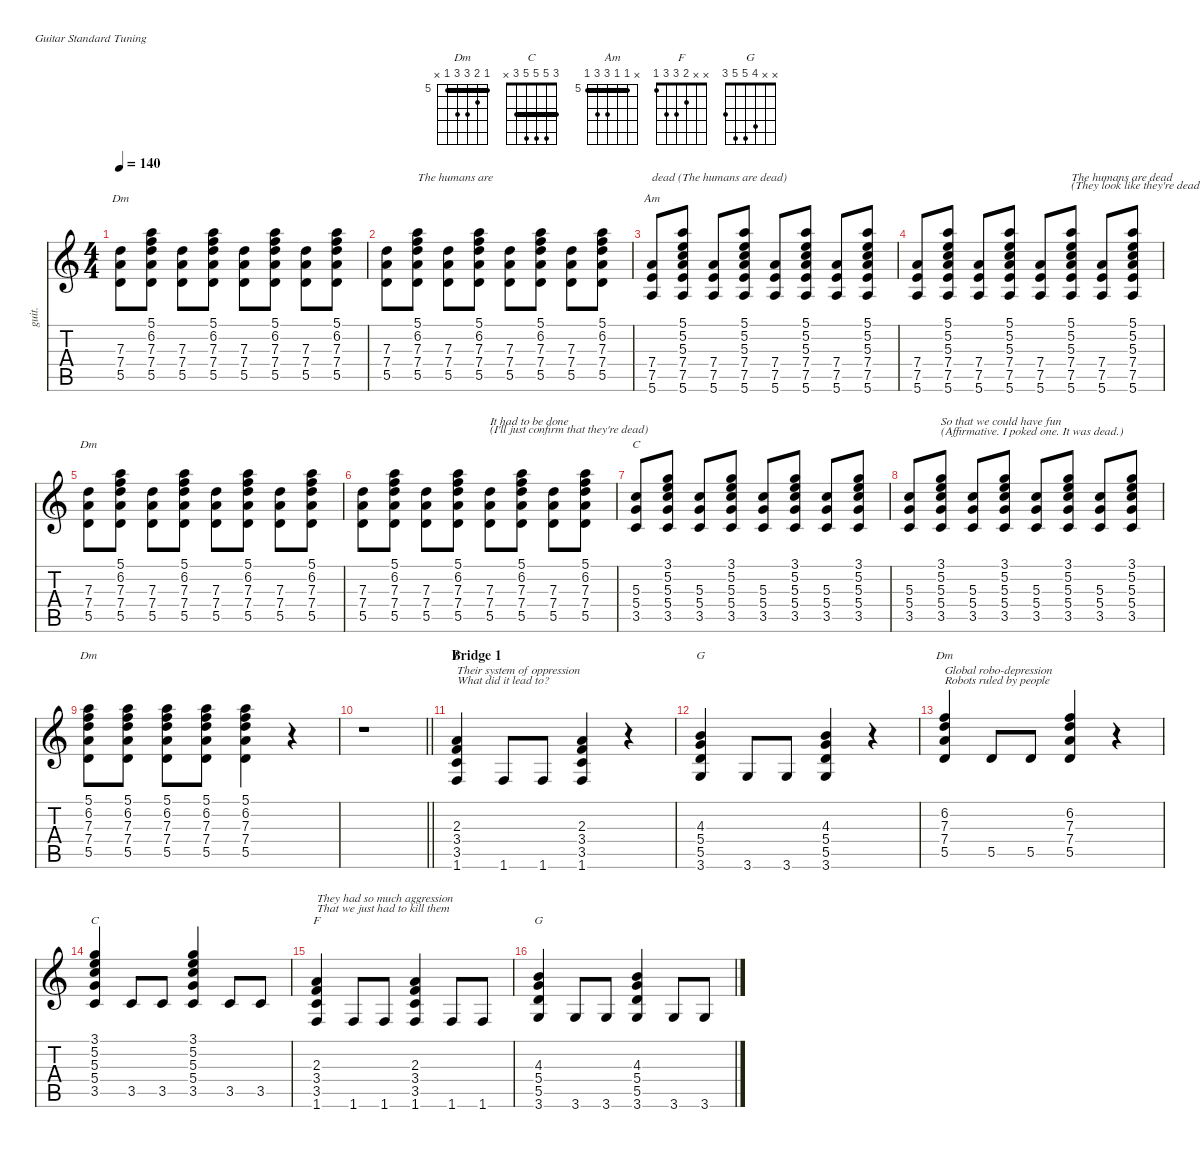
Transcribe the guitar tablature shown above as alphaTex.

\defaultSystemsLayout 4
\hideDynamics
\bracketExtendMode nobrackets
\otherSystemsTrackNameOrientation horizontal
\track ("Guitar1,2-2" "guit.") {defaultSystemsLayout 4 mute instrument acousticguitarnylon}
\staff {score tabs}
\tuning (E4 B3 G3 D3 A2 E2)
\chord ("Dm" x 6 7 7 5 x) {firstfret 5 showfingering false}
\chord ("C" x 5 5 5 3 x) {showfingering false}
\chord ("Am" x 5 5 7 7 5) {firstfret 5 showfingering false barre (5 5)}
\chord ("Dm" 5 6 7 7 5 x) {firstfret 5 showfingering false barre 5}
\chord ("F" x x 2 3 3 1) {showfingering false}
\chord ("G" x x 4 5 5 3) {showfingering false}
\chord ("C" 3 5 5 5 3 x) {showfingering false barre 3}
\ts (4 4)
\tempo 140
\clef g2
\ks aminor
(7.3 7.4 5.5).8{ch "Dm" dy f beam Down} (5.1 6.2 7.3 7.4 5.5).8{beam Down} (7.3 7.4 5.5).8{beam Down} (5.1 6.2 7.3 7.4 5.5).8{beam Down} (7.3 7.4 5.5).8{beam Down} (5.1 6.2 7.3 7.4 5.5).8{beam Down} (7.3 7.4 5.5).8{beam Down} (5.1 6.2 7.3 7.4 5.5).8{beam Down} |
(7.3 7.4 5.5).8{beam Down} (5.1 6.2 7.3 7.4 5.5).8{txt "The humans are" beam Down} (7.3 7.4 5.5).8{beam Down} (5.1 6.2 7.3 7.4 5.5).8{beam Down} (7.3 7.4 5.5).8{beam Down} (5.1 6.2 7.3 7.4 5.5).8{beam Down} (7.3 7.4 5.5).8{beam Down} (5.1 6.2 7.3 7.4 5.5).8{beam Down} |
(7.4 7.5 5.6).8{ch "Am" txt "dead (The humans are dead)" beam Up} (5.1 5.2 5.3 7.4 7.5 5.6).8{beam Up} (7.4 7.5 5.6).8{beam Up} (5.1 5.2 5.3 7.4 7.5 5.6).8{beam Up} (7.4 7.5 5.6).8{beam Up} (5.1 5.2 5.3 7.4 7.5 5.6).8{beam Up} (7.4 7.5 5.6).8{beam Up} (5.1 5.2 5.3 7.4 7.5 5.6).8{beam Up} |
(7.4 7.5 5.6).8{beam Up} (5.1 5.2 5.3 7.4 7.5 5.6).8{beam Up} (7.4 7.5 5.6).8{beam Up} (5.1 5.2 5.3 7.4 7.5 5.6).8{beam Up} (7.4 7.5 5.6).8{beam Up} (5.1 5.2 5.3 7.4 7.5 5.6).8{txt "The humans are dead \n(They look like they're dead)" beam Up} (7.4 7.5 5.6).8{beam Up} (5.1 5.2 5.3 7.4 7.5 5.6).8{beam Up} |
(7.3 7.4 5.5).8{ch "Dm" beam Down} (5.1 6.2 7.3 7.4 5.5).8{beam Down} (7.3 7.4 5.5).8{beam Down} (5.1 6.2 7.3 7.4 5.5).8{beam Down} (7.3 7.4 5.5).8{beam Down} (5.1 6.2 7.3 7.4 5.5).8{beam Down} (7.3 7.4 5.5).8{beam Down} (5.1 6.2 7.3 7.4 5.5).8{beam Down} |
(7.3 7.4 5.5).8{beam Down} (5.1 6.2 7.3 7.4 5.5).8{beam Down} (7.3 7.4 5.5).8{beam Down} (5.1 6.2 7.3 7.4 5.5).8{beam Down} (7.3 7.4 5.5).8{txt "It had to be done\n(I'll just confirm that they're dead)" beam Down} (5.1 6.2 7.3 7.4 5.5).8{beam Down} (7.3 7.4 5.5).8{beam Down} (5.1 6.2 7.3 7.4 5.5).8{beam Down} |
(5.3 5.4 3.5).8{ch "C" beam Up} (3.1 5.2 5.3 5.4 3.5).8{beam Up} (5.3 5.4 3.5).8{beam Up} (3.1 5.2 5.3 5.4 3.5).8{beam Up} (5.3 5.4 3.5).8{beam Up} (3.1 5.2 5.3 5.4 3.5).8{beam Up} (5.3 5.4 3.5).8{beam Up} (3.1 5.2 5.3 5.4 3.5).8{beam Up} |
(5.3 5.4 3.5).8{beam Up} (3.1 5.2 5.3 5.4 3.5).8{txt "So that we could have fun \n(Affirmative. I poked one. It was dead.)" beam Up} (5.3 5.4 3.5).8{beam Up} (3.1 5.2 5.3 5.4 3.5).8{beam Up} (5.3 5.4 3.5).8{beam Up} (3.1 5.2 5.3 5.4 3.5).8{beam Up} (5.3 5.4 3.5).8{beam Up} (3.1 5.2 5.3 5.4 3.5).8{beam Up} |
(5.1 6.2 7.3 7.4 5.5).8{ch "Dm" beam Down} (5.5 7.4 7.3 6.2 5.1).8{beam Down} (5.5 7.4 7.3 6.2 5.1).8{beam Down} (5.5 7.4 7.3 6.2 5.1).8{beam Down} (5.5 7.4 7.3 6.2 5.1).4{beam Down} r.4{beam Down} |
\barLineRight lightlight
r.1{beam Down} |
\section ("" "Bridge 1")
(2.3 3.4 3.5 1.6).4{ch "F" txt "Their system of oppression\nWhat did it lead to?" beam Up} 1.6.8{beam Up} 1.6.8{beam Up} (2.3 3.4 3.5 1.6).4{beam Up} r.4{beam Up} |
(4.3 5.4 5.5 3.6).4{ch "G" beam Up} 3.6.8{beam Up} 3.6.8{beam Up} (4.3 5.4 5.5 3.6).4{beam Up} r.4{beam Up} |
(6.2 7.3 7.4 5.5).4{ch "Dm" txt "Global robo-depression\nRobots ruled by people" beam Up} 5.5.8{beam Up} 5.5.8{beam Up} (6.2 7.3 7.4 5.5).4{beam Up} r.4{beam Up} |
(3.1 5.2 5.3 5.4 3.5).4{ch "C" beam Up} 3.5.8{beam Up} 3.5.8{beam Up} (3.1 5.2 5.3 5.4 3.5).4{beam Up} 3.5.8{beam Up} 3.5.8{beam Up} |
(2.3 3.4 3.5 1.6).4{ch "F" txt "They had so much aggression\nThat we just had to kill them" beam Up} 1.6.8{beam Up} 1.6.8{beam Up} (2.3 3.4 3.5 1.6).4{beam Up} 1.6.8{beam Up} 1.6.8{beam Up} |
(4.3 5.4 5.5 3.6).4{ch "G" beam Up} 3.6.8{beam Up} 3.6.8{beam Up} (4.3 5.4 5.5 3.6).4{beam Up} 3.6.8{beam Up} 3.6.8{beam Up}
